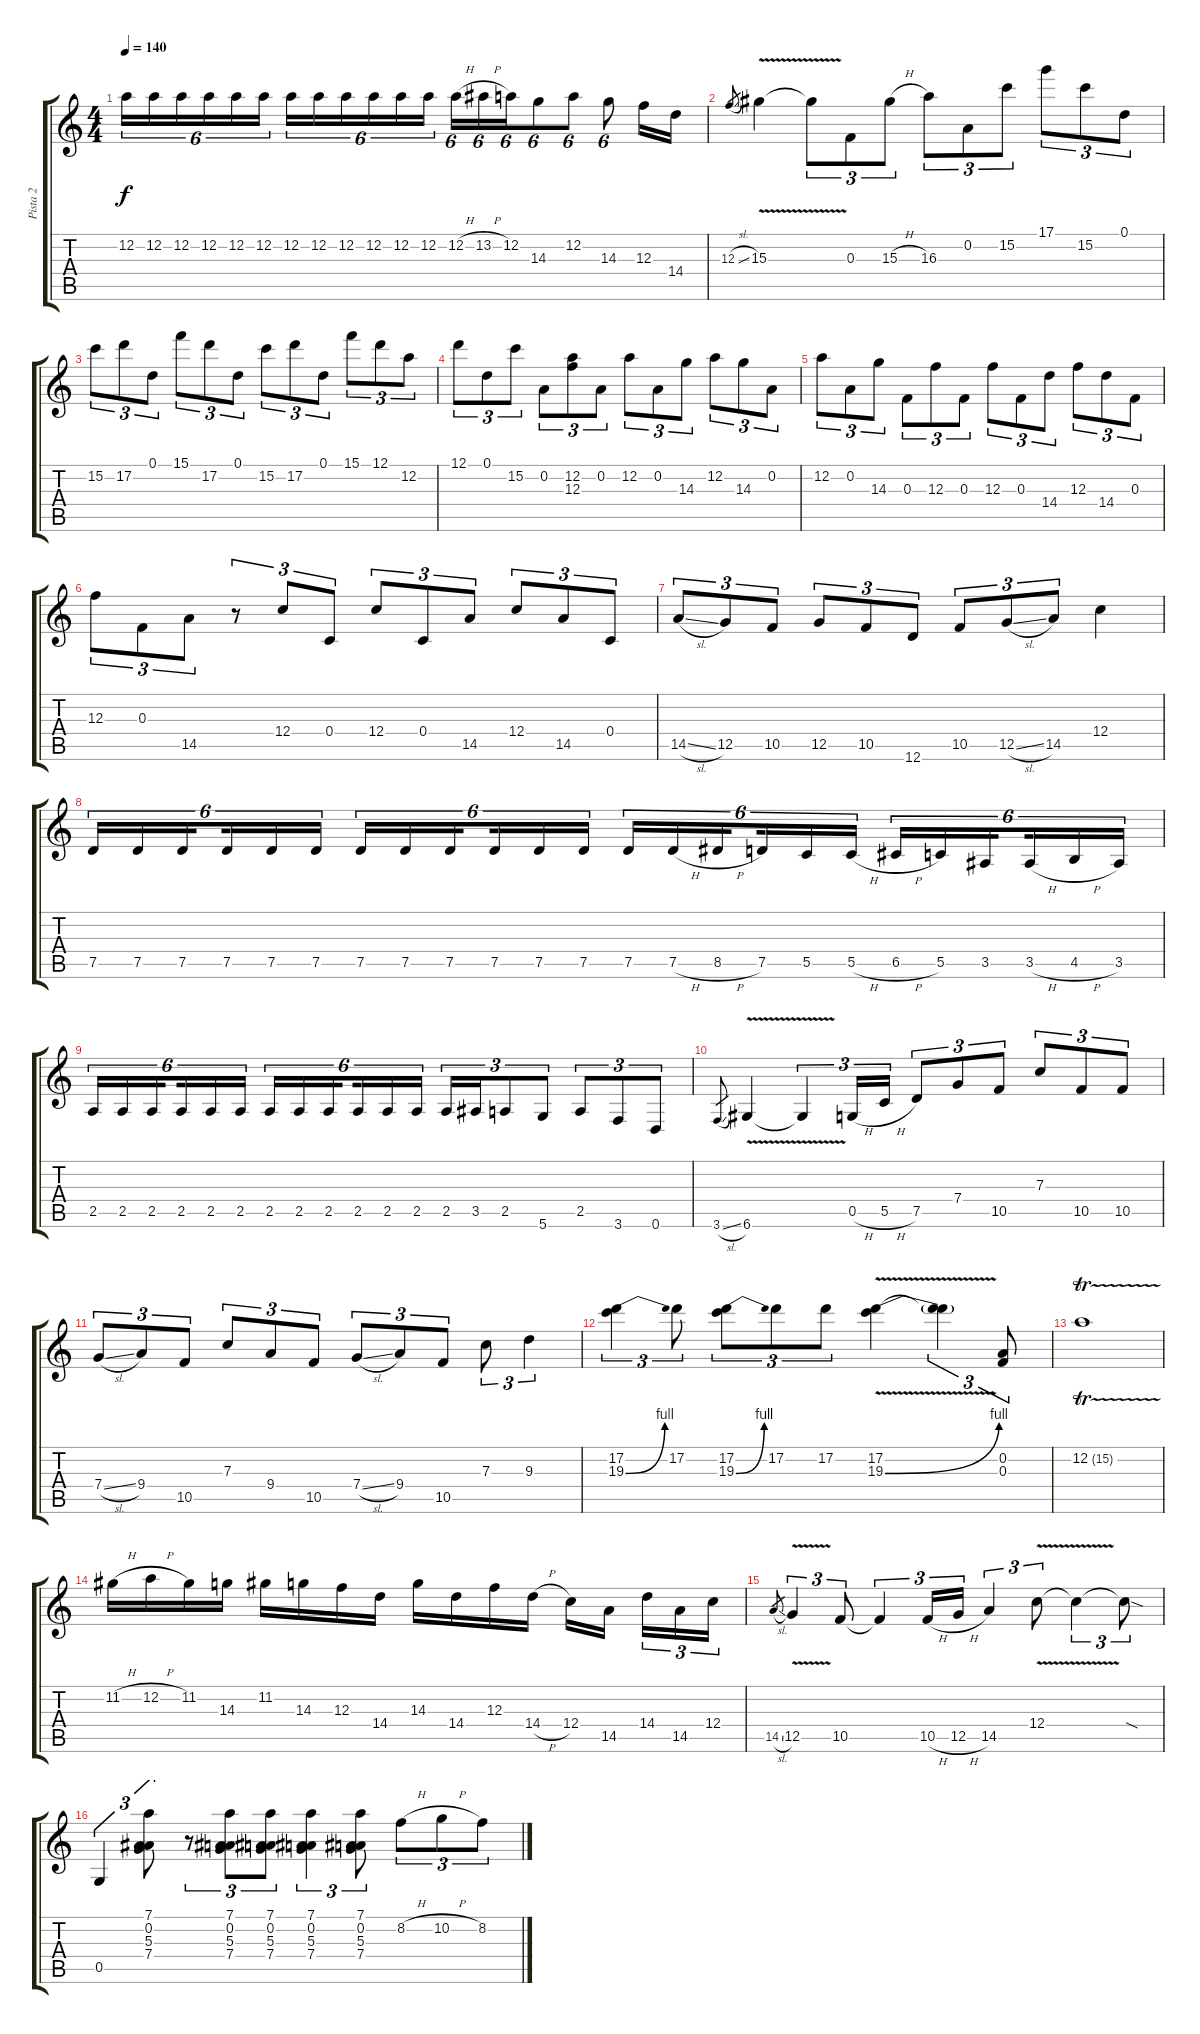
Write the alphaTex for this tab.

\track ("Pista 2" "Pista 2") {instrument overdrivenguitar}
\staff {score tabs}
\tuning (D4 A3 F3 C3 G2 D2) {hide}
\ts (4 4)
\tempo 140
\clef g2
\ks c
12.2.16{tu (6 4) dy f} 12.2.16{tu (6 4)} 12.2.16{tu (6 4)} 12.2.16{tu (6 4)} 12.2.16{tu (6 4)} 12.2.16{tu (6 4)} 12.2.16{tu (6 4)} 12.2.16{tu (6 4)} 12.2.16{tu (6 4)} 12.2.16{tu (6 4)} 12.2.16{tu (6 4)} 12.2.16{tu (6 4)} 12.2{h}.16{tu (6 4)} 13.2{h}.16{tu (6 4)} 12.2.16{tu (6 4)} 14.3.8{tu (6 4)} 12.2.8{tu (6 4)} 14.3.8{tu (6 4)} 12.3.16 14.4.16 |
12.3{sl}.8{gr} 15.3{v}.4 15.3{t}.8{tu (3 2)} 0.3.8{tu (3 2)} 15.3{h}.8{tu (3 2)} 16.3.8{tu (3 2)} 0.2.8{tu (3 2)} 15.2.8{tu (3 2)} 17.1.8{tu (3 2)} 15.2.8{tu (3 2)} 0.1.8{tu (3 2)} |
15.2.8{tu (3 2)} 17.2.8{tu (3 2)} 0.1.8{tu (3 2)} 15.1.8{tu (3 2)} 17.2.8{tu (3 2)} 0.1.8{tu (3 2)} 15.2.8{tu (3 2)} 17.2.8{tu (3 2)} 0.1.8{tu (3 2)} 15.1.8{tu (3 2)} 12.1.8{tu (3 2)} 12.2.8{tu (3 2)} |
12.1.8{tu (3 2)} 0.1.8{tu (3 2)} 15.2.8{tu (3 2)} 0.2.8{tu (3 2)} (12.2 12.3).8{tu (3 2)} 0.2.8{tu (3 2)} 12.2.8{tu (3 2)} 0.2.8{tu (3 2)} 14.3.8{tu (3 2)} 12.2.8{tu (3 2)} 14.3.8{tu (3 2)} 0.2.8{tu (3 2)} |
12.2.8{tu (3 2)} 0.2.8{tu (3 2)} 14.3.8{tu (3 2)} 0.3.8{tu (3 2)} 12.3.8{tu (3 2)} 0.3.8{tu (3 2)} 12.3.8{tu (3 2)} 0.3.8{tu (3 2)} 14.4.8{tu (3 2)} 12.3.8{tu (3 2)} 14.4.8{tu (3 2)} 0.3.8{tu (3 2)} |
12.3.8{tu (3 2)} 0.3.8{tu (3 2)} 14.5.8{tu (3 2)} r.8{tu (3 2)} 12.4.8{tu (3 2)} 0.4.8{tu (3 2)} 12.4.8{tu (3 2)} 0.4.8{tu (3 2)} 14.5.8{tu (3 2)} 12.4.8{tu (3 2)} 14.5.8{tu (3 2)} 0.4.8{tu (3 2)} |
14.5{sl}.8{tu (3 2)} 12.5.8{tu (3 2)} 10.5.8{tu (3 2)} 12.5.8{tu (3 2)} 10.5.8{tu (3 2)} 12.6.8{tu (3 2)} 10.5.8{tu (3 2)} 12.5{sl}.8{tu (3 2)} 14.5.8{tu (3 2)} 12.4.4 |
7.5.16{tu (6 4)} 7.5.16{tu (6 4)} 7.5.16{tu (6 4) beam splitsecondary} 7.5.16{tu (6 4)} 7.5.16{tu (6 4)} 7.5.16{tu (6 4)} 7.5.16{tu (6 4)} 7.5.16{tu (6 4)} 7.5.16{tu (6 4) beam splitsecondary} 7.5.16{tu (6 4)} 7.5.16{tu (6 4)} 7.5.16{tu (6 4)} 7.5.16{tu (6 4)} 7.5{h}.16{tu (6 4)} 8.5{h}.16{tu (6 4) beam splitsecondary} 7.5.16{tu (6 4)} 5.5.16{tu (6 4)} 5.5{h}.16{tu (6 4)} 6.5{h}.16{tu (6 4)} 5.5.16{tu (6 4)} 3.5.16{tu (6 4) beam splitsecondary} 3.5{h}.16{tu (6 4)} 4.5{h}.16{tu (6 4)} 3.5.16{tu (6 4)} |
2.5.16{tu (6 4)} 2.5.16{tu (6 4)} 2.5.16{tu (6 4) beam splitsecondary} 2.5.16{tu (6 4)} 2.5.16{tu (6 4)} 2.5.16{tu (6 4)} 2.5.16{tu (6 4)} 2.5.16{tu (6 4)} 2.5.16{tu (6 4) beam splitsecondary} 2.5.16{tu (6 4)} 2.5.16{tu (6 4)} 2.5.16{tu (6 4)} 2.5.16{tu (3 2)} 3.5.16{tu (3 2)} 2.5.8{tu (3 2)} 5.6.8{tu (3 2)} 2.5.8{tu (3 2)} 3.6.8{tu (3 2)} 0.6.8{tu (3 2)} |
3.6{sl}.8{gr} 6.6{v}.4 6.6{t}.4{tu (3 2)} 0.5{h}.16{tu (3 2)} 5.5{h}.16{tu (3 2)} 7.5.8{tu (3 2)} 7.4.8{tu (3 2)} 10.5.8{tu (3 2)} 7.3.8{tu (3 2)} 10.5.8{tu (3 2)} 10.5.8{tu (3 2)} |
7.4{sl}.8{tu (3 2)} 9.4.8{tu (3 2)} 10.5.8{tu (3 2)} 7.3.8{tu (3 2)} 9.4.8{tu (3 2)} 10.5.8{tu (3 2)} 7.4{sl}.8{tu (3 2)} 9.4.8{tu (3 2)} 10.5.8{tu (3 2)} 7.3.8{tu (3 2)} 9.3.4{tu (3 2)} |
(17.2 19.3{be (bend 0 0 60 4)}).4{tu (3 2)} 17.2.8{tu (3 2)} (17.2 19.3{be (bend 0 0 60 4)}).8{tu (3 2)} 17.2.8{tu (3 2)} 17.2.8{tu (3 2)} (17.2{v} 19.3{be (bend 0 0 60 4)}).4 (17.2{t} 19.3{t}).4{tu (3 2)} (0.2 0.3).8{tu (3 2)} |
12.2{tr (15 16)}.1 |
11.2{h}.16 12.2{h}.16 11.2.16 14.3.16 11.2.16 14.3.16 12.3.16 14.4.16 14.3.16 14.4.16 12.3.16 14.4{h}.16 12.4.16 14.5.16{beam splitsecondary} 14.4.16{tu (3 2)} 14.5.16{tu (3 2)} 12.4.16{tu (3 2)} |
14.5{sl}.8{gr} 12.5{v}.4{tu (3 2)} 10.5.8{tu (3 2)} 10.5{t}.4{tu (3 2)} 10.5{h}.16{tu (3 2)} 12.5{h}.16{tu (3 2)} 14.5.4{tu (3 2)} 12.4{v}.8{tu (3 2)} 12.4{t}.4{tu (3 2)} 12.4{sod t}.8{tu (3 2)} |
0.5.4{tu (3 2)} (7.1 0.2 5.3 7.4).8{tu (3 2)} r.8{tu (3 2)} (7.1 0.2 5.3 7.4).8{tu (3 2)} (7.1 0.2 5.3 7.4).8{tu (3 2)} (7.1 0.2 5.3 7.4).4{tu (3 2)} (7.1 0.2 5.3 7.4).8{tu (3 2)} 8.2{h}.8{tu (3 2)} 10.2{h}.8{tu (3 2)} 8.2.8{tu (3 2)}
